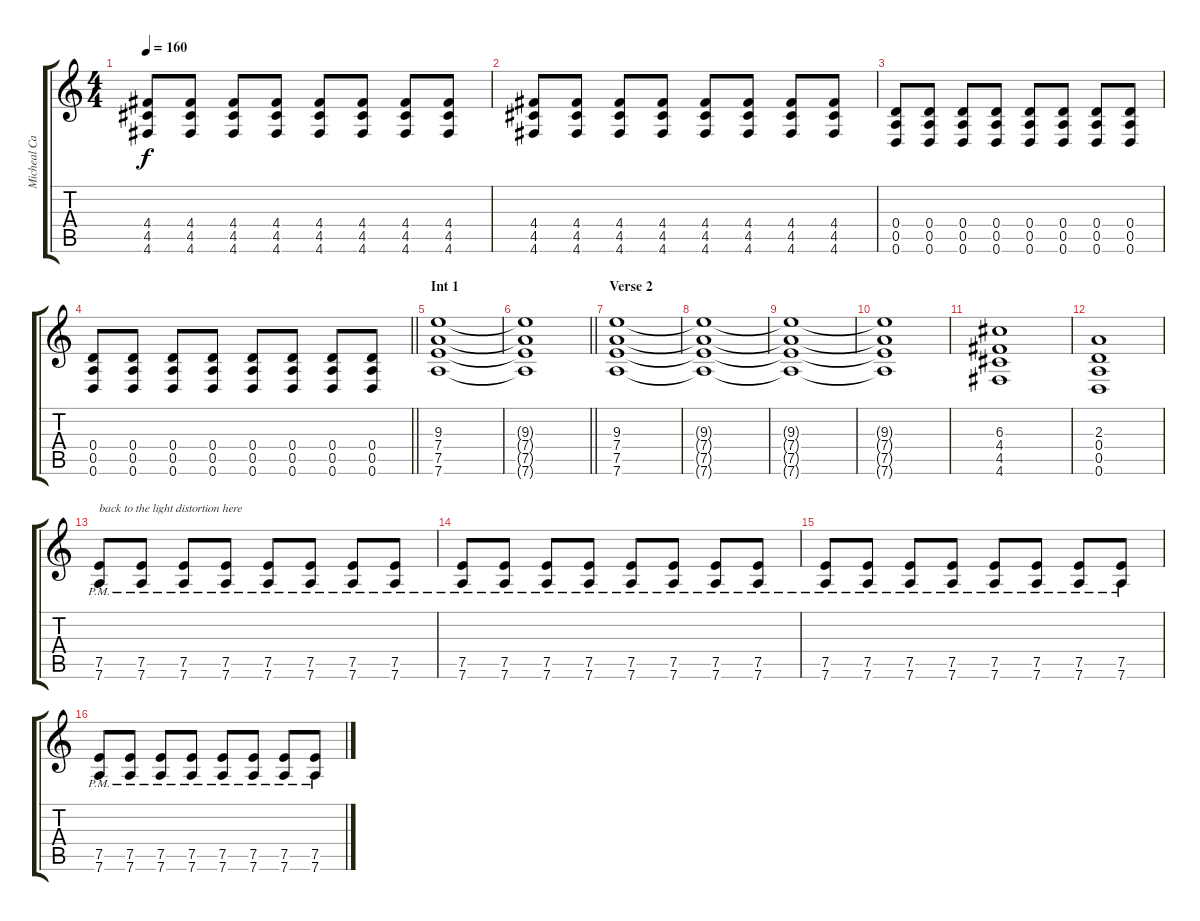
\track ("Micheal Carden (Rythmn Guitar)" "Micheal Ca") {instrument overdrivenguitar}
\staff {score tabs}
\tuning (E4 B3 G3 D3 A2 D2) {hide}
\ts (4 4)
\tempo 160
\clef g2
\ks c
(4.4 4.5 4.6).8{dy f} (4.4 4.5 4.6).8 (4.4 4.5 4.6).8 (4.4 4.5 4.6).8 (4.4 4.5 4.6).8 (4.4 4.5 4.6).8 (4.4 4.5 4.6).8 (4.4 4.5 4.6).8 |
(4.4 4.5 4.6).8 (4.4 4.5 4.6).8 (4.4 4.5 4.6).8 (4.4 4.5 4.6).8 (4.4 4.5 4.6).8 (4.4 4.5 4.6).8 (4.4 4.5 4.6).8 (4.4 4.5 4.6).8 |
(0.4 0.5 0.6).8 (0.4 0.5 0.6).8 (0.4 0.5 0.6).8 (0.4 0.5 0.6).8 (0.4 0.5 0.6).8 (0.4 0.5 0.6).8 (0.4 0.5 0.6).8 (0.4 0.5 0.6).8 |
\barLineRight lightlight
(0.4 0.5 0.6).8 (0.4 0.5 0.6).8 (0.4 0.5 0.6).8 (0.4 0.5 0.6).8 (0.4 0.5 0.6).8 (0.4 0.5 0.6).8 (0.4 0.5 0.6).8 (0.4 0.5 0.6).8 |
\section ("" "Int 1")
(9.3 7.4 7.5 7.6).1{volume 10} |
\barLineRight lightlight
(9.3{t} 7.4{t} 7.5{t} 7.6{t}).1 |
\section ("" "Verse 2")
(9.3 7.4 7.5 7.6).1{volume 9} |
(9.3{t} 7.4{t} 7.5{t} 7.6{t}).1 |
(9.3{t} 7.4{t} 7.5{t} 7.6{t}).1 |
(9.3{t} 7.4{t} 7.5{t} 7.6{t}).1 |
(6.3 4.4 4.5 4.6).1 |
(2.3 0.4 0.5 0.6).1 |
(7.5{pm} 7.6{pm}).8{txt "back to the light distortion here" volume 11} (7.5{pm} 7.6{pm}).8 (7.5{pm} 7.6{pm}).8 (7.5{pm} 7.6{pm}).8 (7.5{pm} 7.6{pm}).8 (7.5{pm} 7.6{pm}).8 (7.5{pm} 7.6{pm}).8 (7.5{pm} 7.6{pm}).8 |
(7.5{pm} 7.6{pm}).8 (7.5{pm} 7.6{pm}).8 (7.5{pm} 7.6{pm}).8 (7.5{pm} 7.6{pm}).8 (7.5{pm} 7.6{pm}).8 (7.5{pm} 7.6{pm}).8 (7.5{pm} 7.6{pm}).8 (7.5{pm} 7.6{pm}).8 |
(7.5{pm} 7.6{pm}).8 (7.5{pm} 7.6{pm}).8 (7.5{pm} 7.6{pm}).8 (7.5{pm} 7.6{pm}).8 (7.5{pm} 7.6{pm}).8 (7.5{pm} 7.6{pm}).8 (7.5{pm} 7.6{pm}).8 (7.5{pm} 7.6{pm}).8 |
(7.5{pm} 7.6{pm}).8 (7.5{pm} 7.6{pm}).8 (7.5{pm} 7.6{pm}).8 (7.5{pm} 7.6{pm}).8 (7.5{pm} 7.6{pm}).8 (7.5{pm} 7.6{pm}).8 (7.5{pm} 7.6{pm}).8 (7.5{pm} 7.6{pm}).8
